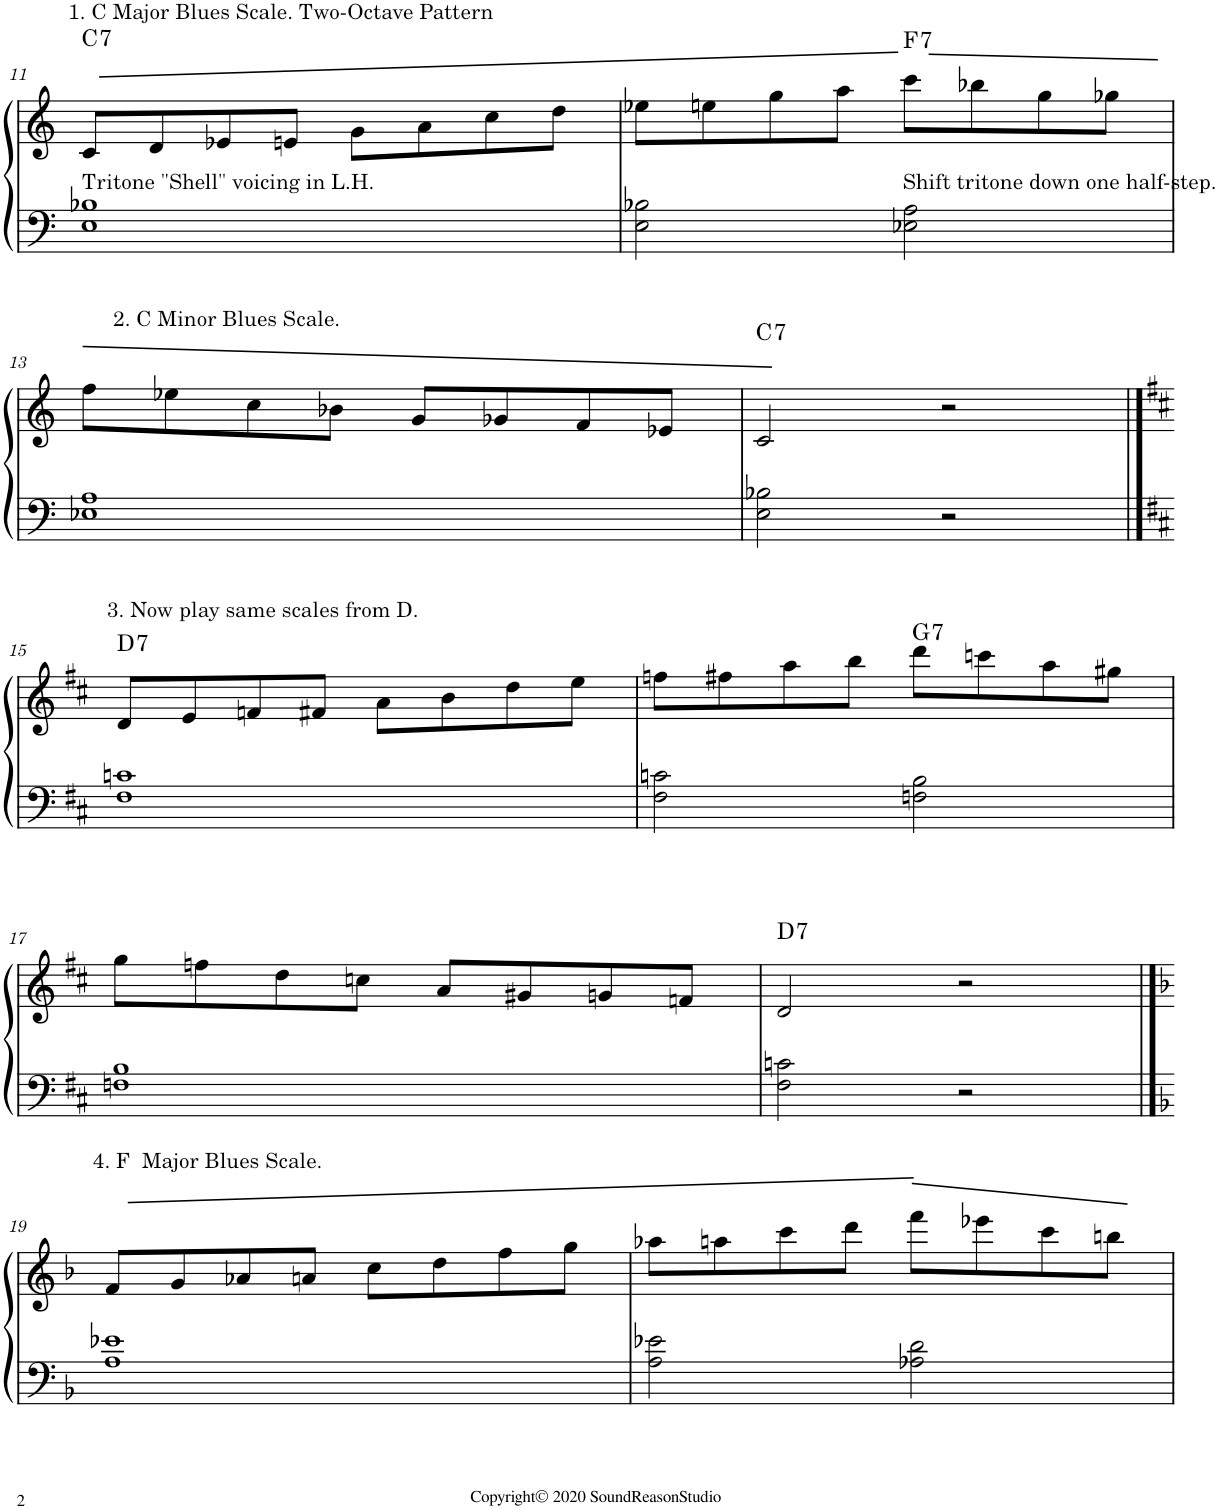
**kern	**kern	**harte
*part1	*part1	*part1
*staff2	*staff1	*
*I"Piano	*	*
*I'Pno.	*	*
!!LO:PB:g=z
*clefF4	*clefG2	*
*k[]	*k[]	*
*M4/4	*M4/4	*
=11	=11	=11
!	!LO:TX:a:t=1. C Major Blues Scale. Two-Octave Pattern	!
!LO:TX:a:t=Tritone "Shell" voicing in L.H.	!	!LO:H:kt=7
1E 1B-X	8c/L	C:7
.	8d/	.
.	8e-X/	.
.	8en/J	.
.	8g\L	.
.	8a\	.
.	8cc\	.
.	8dd\J	.
=12	=12	=12
2E\ 2B-X\	8ee-X\L	.
.	8een\	.
.	8gg\	.
.	8aa\J	.
!LO:TX:a:t=Shift tritone down one half-step.	!	!LO:H:kt=7
2E-X\ 2A\	8ccc\L	F:7
.	8bb-X\	.
.	8gg\	.
.	8gg-X\J	.
!!LO:LB:g=z
=13	=13	=13
1E-X 1A	8ff\L	.
.	8ee-X\	.
!	!LO:TX:a:t=2. C Minor Blues Scale.	!
.	8cc\	.
.	8b-X\J	.
.	8g/L	.
.	8g-X/	.
.	8f/	.
.	8e-X/J	.
=14	=14	=14
!	!	!LO:H:kt=7
2E\ 2B-X\	2c/	C:7
2r	2r	.
!!LO:LB:g=z
==15	==15	==15
*k[f#c#]	*k[f#c#]	*
!	!LO:TX:a:t=3. Now play same scales from D.	!LO:H:kt=7
1F# 1cn	8d/L	D:7
.	8e/	.
.	8fn/	.
.	8f#X/J	.
.	8a\L	.
.	8b\	.
.	8dd\	.
.	8ee\J	.
=16	=16	=16
2F#\ 2cn\	8ffn\L	.
.	8ff#X\	.
.	8aa\	.
.	8bb\J	.
!	!	!LO:H:kt=7
2Fn\ 2B\	8ddd\L	G:7
.	8cccn\	.
.	8aa\	.
.	8gg#X\J	.
!!LO:LB:g=z
=17	=17	=17
1Fn 1B	8gg\L	.
.	8ffn\	.
.	8dd\	.
.	8ccn\J	.
.	8a/L	.
.	8g#X/	.
.	8gn/	.
.	8fn/J	.
=18	=18	=18
!	!	!LO:H:kt=7
2F#\ 2cn\	2d/	D:7
2r	2r	.
!!LO:LB:g=z
==19	==19	==19
*k[b-]	*k[b-]	*
!	!LO:TX:a:t=4. F  Major Blues Scale.	!
1A 1e-X	8f/L	.
.	8g/	.
.	8a-X/	.
.	8an/J	.
.	8cc\L	.
.	8dd\	.
.	8ff\	.
.	8gg\J	.
=20	=20	=20
2A\ 2e-X\	8aa-X\L	.
.	8aan\	.
.	8ccc\	.
.	8ddd\J	.
2A-X\ 2d\	8fff\L	.
.	8eee-X\	.
.	8ccc\	.
.	8bbn\J	.
=	=	=
*-	*-	*-
